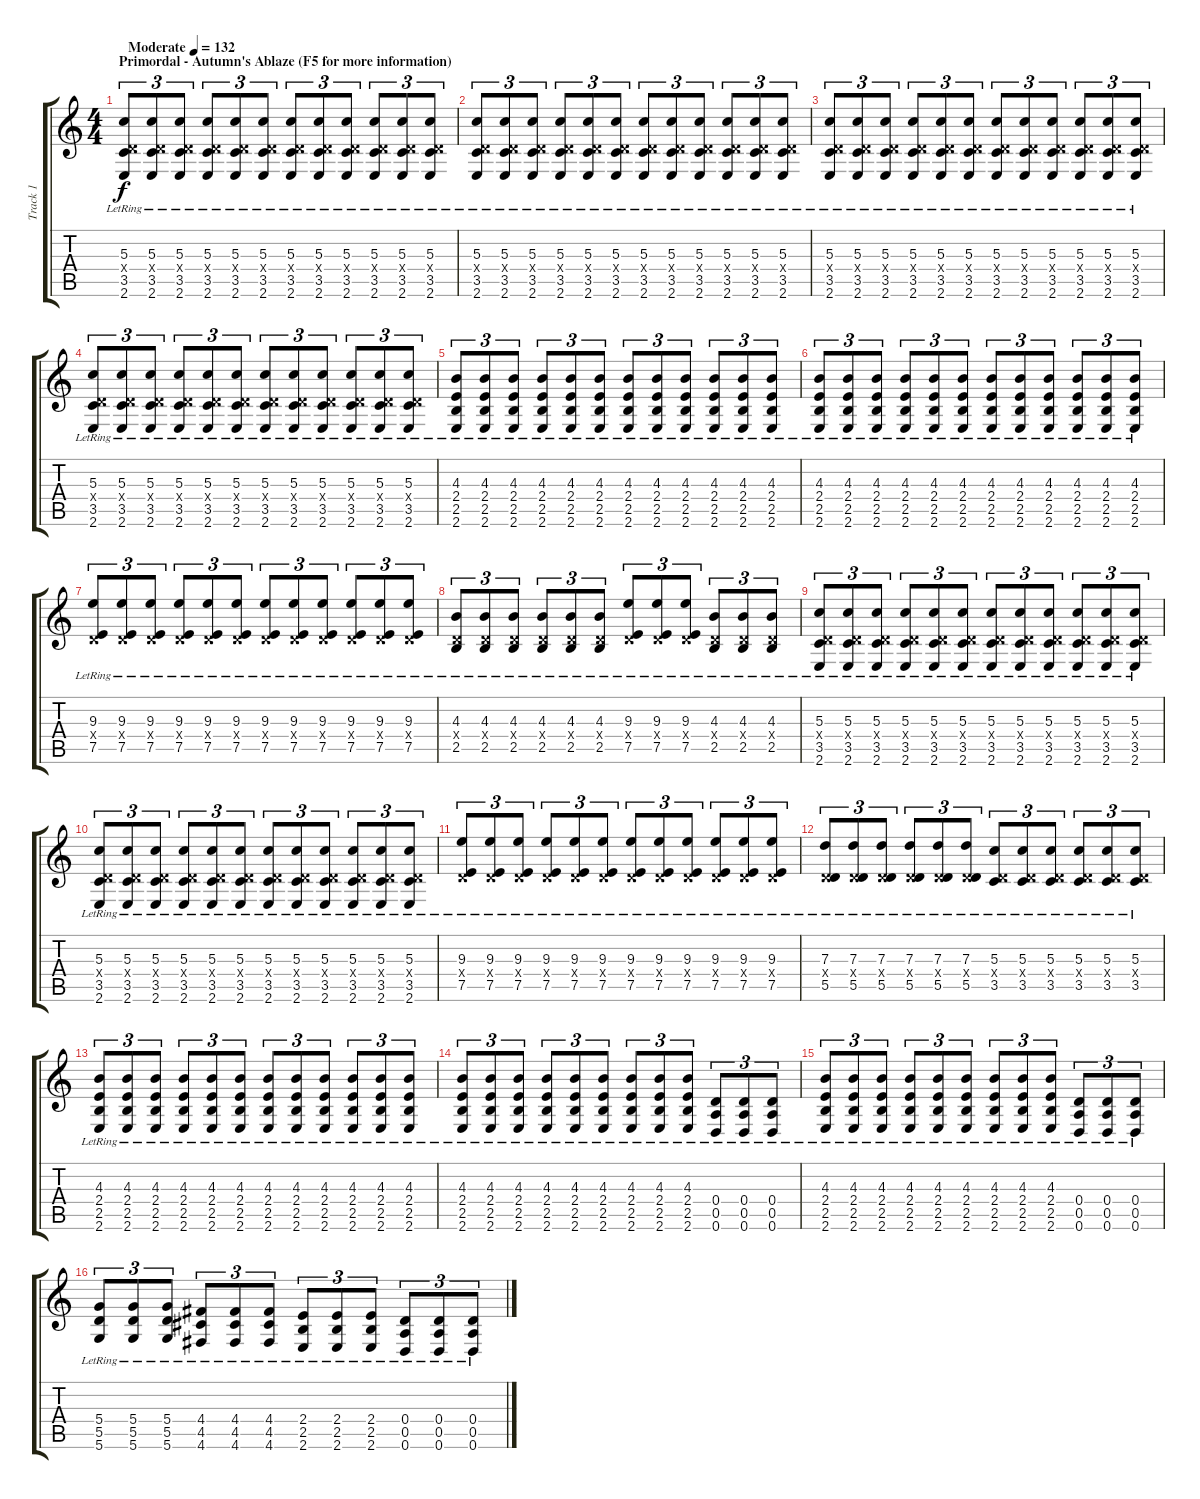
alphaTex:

\track ("Track 1" "Track 1") {instrument distortionguitar}
\staff {score tabs}
\tuning (E4 B3 G3 D3 A2 D2) {hide}
\ts (4 4)
\section ("" "Primordal - Autumn's Ablaze (F5 for more information)")
\tempo (132 "Moderate")
\clef g2
\ks c
(5.3{lr} 0.4{x} 3.5{lr} 2.6{lr}).8{tu (3 2) dy f instrument distortionguitar} (5.3{lr} 0.4{x} 3.5{lr} 2.6{lr}).8{tu (3 2)} (5.3{lr} 0.4{x} 3.5{lr} 2.6{lr}).8{tu (3 2)} (5.3{lr} 0.4{x} 3.5{lr} 2.6{lr}).8{tu (3 2)} (5.3{lr} 0.4{x} 3.5{lr} 2.6{lr}).8{tu (3 2)} (5.3{lr} 0.4{x} 3.5{lr} 2.6{lr}).8{tu (3 2)} (5.3{lr} 0.4{x} 3.5{lr} 2.6{lr}).8{tu (3 2)} (5.3{lr} 0.4{x} 3.5{lr} 2.6{lr}).8{tu (3 2)} (5.3{lr} 0.4{x} 3.5{lr} 2.6{lr}).8{tu (3 2)} (5.3{lr} 0.4{x} 3.5{lr} 2.6{lr}).8{tu (3 2)} (5.3{lr} 0.4{x} 3.5{lr} 2.6{lr}).8{tu (3 2)} (5.3{lr} 0.4{x} 3.5{lr} 2.6{lr}).8{tu (3 2)} |
(5.3{lr} 0.4{x} 3.5{lr} 2.6{lr}).8{tu (3 2)} (5.3{lr} 0.4{x} 3.5{lr} 2.6{lr}).8{tu (3 2)} (5.3{lr} 0.4{x} 3.5{lr} 2.6{lr}).8{tu (3 2)} (5.3{lr} 0.4{x} 3.5{lr} 2.6{lr}).8{tu (3 2)} (5.3{lr} 0.4{x} 3.5{lr} 2.6{lr}).8{tu (3 2)} (5.3{lr} 0.4{x} 3.5{lr} 2.6{lr}).8{tu (3 2)} (5.3{lr} 0.4{x} 3.5{lr} 2.6{lr}).8{tu (3 2)} (5.3{lr} 0.4{x} 3.5{lr} 2.6{lr}).8{tu (3 2)} (5.3{lr} 0.4{x} 3.5{lr} 2.6{lr}).8{tu (3 2)} (5.3{lr} 0.4{x} 3.5{lr} 2.6{lr}).8{tu (3 2)} (5.3{lr} 0.4{x} 3.5{lr} 2.6{lr}).8{tu (3 2)} (5.3{lr} 0.4{x} 3.5{lr} 2.6{lr}).8{tu (3 2)} |
(5.3{lr} 0.4{x} 3.5{lr} 2.6{lr}).8{tu (3 2)} (5.3{lr} 0.4{x} 3.5{lr} 2.6{lr}).8{tu (3 2)} (5.3{lr} 0.4{x} 3.5{lr} 2.6{lr}).8{tu (3 2)} (5.3{lr} 0.4{x} 3.5{lr} 2.6{lr}).8{tu (3 2)} (5.3{lr} 0.4{x} 3.5{lr} 2.6{lr}).8{tu (3 2)} (5.3{lr} 0.4{x} 3.5{lr} 2.6{lr}).8{tu (3 2)} (5.3{lr} 0.4{x} 3.5{lr} 2.6{lr}).8{tu (3 2)} (5.3{lr} 0.4{x} 3.5{lr} 2.6{lr}).8{tu (3 2)} (5.3{lr} 0.4{x} 3.5{lr} 2.6{lr}).8{tu (3 2)} (5.3{lr} 0.4{x} 3.5{lr} 2.6{lr}).8{tu (3 2)} (5.3{lr} 0.4{x} 3.5{lr} 2.6{lr}).8{tu (3 2)} (5.3{lr} 0.4{x} 3.5{lr} 2.6{lr}).8{tu (3 2)} |
(5.3{lr} 0.4{x} 3.5{lr} 2.6{lr}).8{tu (3 2)} (5.3{lr} 0.4{x} 3.5{lr} 2.6{lr}).8{tu (3 2)} (5.3{lr} 0.4{x} 3.5{lr} 2.6{lr}).8{tu (3 2)} (5.3{lr} 0.4{x} 3.5{lr} 2.6{lr}).8{tu (3 2)} (5.3{lr} 0.4{x} 3.5{lr} 2.6{lr}).8{tu (3 2)} (5.3{lr} 0.4{x} 3.5{lr} 2.6{lr}).8{tu (3 2)} (5.3{lr} 0.4{x} 3.5{lr} 2.6{lr}).8{tu (3 2)} (5.3{lr} 0.4{x} 3.5{lr} 2.6{lr}).8{tu (3 2)} (5.3{lr} 0.4{x} 3.5{lr} 2.6{lr}).8{tu (3 2)} (5.3{lr} 0.4{x} 3.5{lr} 2.6{lr}).8{tu (3 2)} (5.3{lr} 0.4{x} 3.5{lr} 2.6{lr}).8{tu (3 2)} (5.3{lr} 0.4{x} 3.5{lr} 2.6{lr}).8{tu (3 2)} |
(4.3{lr} 2.4{lr} 2.5{lr} 2.6{lr}).8{tu (3 2)} (4.3{lr} 2.4{lr} 2.5{lr} 2.6{lr}).8{tu (3 2)} (4.3{lr} 2.4{lr} 2.5{lr} 2.6{lr}).8{tu (3 2)} (4.3{lr} 2.4{lr} 2.5{lr} 2.6{lr}).8{tu (3 2)} (4.3{lr} 2.4{lr} 2.5{lr} 2.6{lr}).8{tu (3 2)} (4.3{lr} 2.4{lr} 2.5{lr} 2.6{lr}).8{tu (3 2)} (4.3{lr} 2.4{lr} 2.5{lr} 2.6{lr}).8{tu (3 2)} (4.3{lr} 2.4{lr} 2.5{lr} 2.6{lr}).8{tu (3 2)} (4.3{lr} 2.4{lr} 2.5{lr} 2.6{lr}).8{tu (3 2)} (4.3{lr} 2.4{lr} 2.5{lr} 2.6{lr}).8{tu (3 2)} (4.3{lr} 2.4{lr} 2.5{lr} 2.6{lr}).8{tu (3 2)} (4.3{lr} 2.4{lr} 2.5{lr} 2.6{lr}).8{tu (3 2)} |
(4.3{lr} 2.4{lr} 2.5{lr} 2.6{lr}).8{tu (3 2)} (4.3{lr} 2.4{lr} 2.5{lr} 2.6{lr}).8{tu (3 2)} (4.3{lr} 2.4{lr} 2.5{lr} 2.6{lr}).8{tu (3 2)} (4.3{lr} 2.4{lr} 2.5{lr} 2.6{lr}).8{tu (3 2)} (4.3{lr} 2.4{lr} 2.5{lr} 2.6{lr}).8{tu (3 2)} (4.3{lr} 2.4{lr} 2.5{lr} 2.6{lr}).8{tu (3 2)} (4.3{lr} 2.4{lr} 2.5{lr} 2.6{lr}).8{tu (3 2)} (4.3{lr} 2.4{lr} 2.5{lr} 2.6{lr}).8{tu (3 2)} (4.3{lr} 2.4{lr} 2.5{lr} 2.6{lr}).8{tu (3 2)} (4.3{lr} 2.4{lr} 2.5{lr} 2.6{lr}).8{tu (3 2)} (4.3{lr} 2.4{lr} 2.5{lr} 2.6{lr}).8{tu (3 2)} (4.3{lr} 2.4{lr} 2.5{lr} 2.6{lr}).8{tu (3 2)} |
(9.3{lr} 0.4{x} 7.5{lr}).8{tu (3 2)} (9.3{lr} 0.4{x} 7.5{lr}).8{tu (3 2)} (9.3{lr} 0.4{x} 7.5{lr}).8{tu (3 2)} (9.3{lr} 0.4{x} 7.5{lr}).8{tu (3 2)} (9.3{lr} 0.4{x} 7.5{lr}).8{tu (3 2)} (9.3{lr} 0.4{x} 7.5{lr}).8{tu (3 2)} (9.3{lr} 0.4{x} 7.5{lr}).8{tu (3 2)} (9.3{lr} 0.4{x} 7.5{lr}).8{tu (3 2)} (9.3{lr} 0.4{x} 7.5{lr}).8{tu (3 2)} (9.3{lr} 0.4{x} 7.5{lr}).8{tu (3 2)} (9.3{lr} 0.4{x} 7.5{lr}).8{tu (3 2)} (9.3{lr} 0.4{x} 7.5{lr}).8{tu (3 2)} |
(4.3{lr} 0.4{x} 2.5{lr}).8{tu (3 2)} (4.3{lr} 0.4{x} 2.5{lr}).8{tu (3 2)} (4.3{lr} 0.4{x} 2.5{lr}).8{tu (3 2)} (4.3{lr} 0.4{x} 2.5{lr}).8{tu (3 2)} (4.3{lr} 0.4{x} 2.5{lr}).8{tu (3 2)} (4.3{lr} 0.4{x} 2.5{lr}).8{tu (3 2)} (9.3{lr} 0.4{x} 7.5{lr}).8{tu (3 2)} (9.3{lr} 0.4{x} 7.5{lr}).8{tu (3 2)} (9.3{lr} 0.4{x} 7.5{lr}).8{tu (3 2)} (4.3{lr} 0.4{x} 2.5{lr}).8{tu (3 2)} (4.3{lr} 0.4{x} 2.5{lr}).8{tu (3 2)} (4.3{lr} 0.4{x} 2.5{lr}).8{tu (3 2)} |
(5.3{lr} 0.4{x} 3.5{lr} 2.6{lr}).8{tu (3 2)} (5.3{lr} 0.4{x} 3.5{lr} 2.6{lr}).8{tu (3 2)} (5.3{lr} 0.4{x} 3.5{lr} 2.6{lr}).8{tu (3 2)} (5.3{lr} 0.4{x} 3.5{lr} 2.6{lr}).8{tu (3 2)} (5.3{lr} 0.4{x} 3.5{lr} 2.6{lr}).8{tu (3 2)} (5.3{lr} 0.4{x} 3.5{lr} 2.6{lr}).8{tu (3 2)} (5.3{lr} 0.4{x} 3.5{lr} 2.6{lr}).8{tu (3 2)} (5.3{lr} 0.4{x} 3.5{lr} 2.6{lr}).8{tu (3 2)} (5.3{lr} 0.4{x} 3.5{lr} 2.6{lr}).8{tu (3 2)} (5.3{lr} 0.4{x} 3.5{lr} 2.6{lr}).8{tu (3 2)} (5.3{lr} 0.4{x} 3.5{lr} 2.6{lr}).8{tu (3 2)} (5.3{lr} 0.4{x} 3.5{lr} 2.6{lr}).8{tu (3 2)} |
(5.3{lr} 0.4{x} 3.5{lr} 2.6{lr}).8{tu (3 2)} (5.3{lr} 0.4{x} 3.5{lr} 2.6{lr}).8{tu (3 2)} (5.3{lr} 0.4{x} 3.5{lr} 2.6{lr}).8{tu (3 2)} (5.3{lr} 0.4{x} 3.5{lr} 2.6{lr}).8{tu (3 2)} (5.3{lr} 0.4{x} 3.5{lr} 2.6{lr}).8{tu (3 2)} (5.3{lr} 0.4{x} 3.5{lr} 2.6{lr}).8{tu (3 2)} (5.3{lr} 0.4{x} 3.5{lr} 2.6{lr}).8{tu (3 2)} (5.3{lr} 0.4{x} 3.5{lr} 2.6{lr}).8{tu (3 2)} (5.3{lr} 0.4{x} 3.5{lr} 2.6{lr}).8{tu (3 2)} (5.3{lr} 0.4{x} 3.5{lr} 2.6{lr}).8{tu (3 2)} (5.3{lr} 0.4{x} 3.5{lr} 2.6{lr}).8{tu (3 2)} (5.3{lr} 0.4{x} 3.5{lr} 2.6{lr}).8{tu (3 2)} |
(9.3{lr} 0.4{x} 7.5{lr}).8{tu (3 2)} (9.3{lr} 0.4{x} 7.5{lr}).8{tu (3 2)} (9.3{lr} 0.4{x} 7.5{lr}).8{tu (3 2)} (9.3{lr} 0.4{x} 7.5{lr}).8{tu (3 2)} (9.3{lr} 0.4{x} 7.5{lr}).8{tu (3 2)} (9.3{lr} 0.4{x} 7.5{lr}).8{tu (3 2)} (9.3{lr} 0.4{x} 7.5{lr}).8{tu (3 2)} (9.3{lr} 0.4{x} 7.5{lr}).8{tu (3 2)} (9.3{lr} 0.4{x} 7.5{lr}).8{tu (3 2)} (9.3{lr} 0.4{x} 7.5{lr}).8{tu (3 2)} (9.3{lr} 0.4{x} 7.5{lr}).8{tu (3 2)} (9.3{lr} 0.4{x} 7.5{lr}).8{tu (3 2)} |
(7.3{lr} 0.4{x} 5.5{lr}).8{tu (3 2)} (7.3{lr} 0.4{x} 5.5{lr}).8{tu (3 2)} (7.3{lr} 0.4{x} 5.5{lr}).8{tu (3 2)} (7.3{lr} 0.4{x} 5.5{lr}).8{tu (3 2)} (7.3{lr} 0.4{x} 5.5{lr}).8{tu (3 2)} (7.3{lr} 0.4{x} 5.5{lr}).8{tu (3 2)} (5.3{lr} 0.4{x} 3.5{lr}).8{tu (3 2)} (5.3{lr} 0.4{x} 3.5{lr}).8{tu (3 2)} (5.3{lr} 0.4{x} 3.5{lr}).8{tu (3 2)} (5.3{lr} 0.4{x} 3.5{lr}).8{tu (3 2)} (5.3{lr} 0.4{x} 3.5{lr}).8{tu (3 2)} (5.3{lr} 0.4{x} 3.5{lr}).8{tu (3 2)} |
(4.3{lr} 2.4{lr} 2.5{lr} 2.6{lr}).8{tu (3 2)} (4.3{lr} 2.4{lr} 2.5{lr} 2.6{lr}).8{tu (3 2)} (4.3{lr} 2.4{lr} 2.5{lr} 2.6{lr}).8{tu (3 2)} (4.3{lr} 2.4{lr} 2.5{lr} 2.6{lr}).8{tu (3 2)} (4.3{lr} 2.4{lr} 2.5{lr} 2.6{lr}).8{tu (3 2)} (4.3{lr} 2.4{lr} 2.5{lr} 2.6{lr}).8{tu (3 2)} (4.3{lr} 2.4{lr} 2.5{lr} 2.6{lr}).8{tu (3 2)} (4.3{lr} 2.4{lr} 2.5{lr} 2.6{lr}).8{tu (3 2)} (4.3{lr} 2.4{lr} 2.5{lr} 2.6{lr}).8{tu (3 2)} (4.3{lr} 2.4{lr} 2.5{lr} 2.6{lr}).8{tu (3 2)} (4.3{lr} 2.4{lr} 2.5{lr} 2.6{lr}).8{tu (3 2)} (4.3{lr} 2.4{lr} 2.5{lr} 2.6{lr}).8{tu (3 2)} |
(4.3{lr} 2.4{lr} 2.5{lr} 2.6{lr}).8{tu (3 2)} (4.3{lr} 2.4{lr} 2.5{lr} 2.6{lr}).8{tu (3 2)} (4.3{lr} 2.4{lr} 2.5{lr} 2.6{lr}).8{tu (3 2)} (4.3{lr} 2.4{lr} 2.5{lr} 2.6{lr}).8{tu (3 2)} (4.3{lr} 2.4{lr} 2.5{lr} 2.6{lr}).8{tu (3 2)} (4.3{lr} 2.4{lr} 2.5{lr} 2.6{lr}).8{tu (3 2)} (4.3{lr} 2.4{lr} 2.5{lr} 2.6{lr}).8{tu (3 2)} (4.3{lr} 2.4{lr} 2.5{lr} 2.6{lr}).8{tu (3 2)} (4.3{lr} 2.4{lr} 2.5{lr} 2.6{lr}).8{tu (3 2)} (0.4{lr} 0.5{lr} 0.6{lr}).8{tu (3 2)} (0.4{lr} 0.5{lr} 0.6{lr}).8{tu (3 2)} (0.4{lr} 0.5{lr} 0.6{lr}).8{tu (3 2)} |
(4.3{lr} 2.4{lr} 2.5{lr} 2.6{lr}).8{tu (3 2)} (4.3{lr} 2.4{lr} 2.5{lr} 2.6{lr}).8{tu (3 2)} (4.3{lr} 2.4{lr} 2.5{lr} 2.6{lr}).8{tu (3 2)} (4.3{lr} 2.4{lr} 2.5{lr} 2.6{lr}).8{tu (3 2)} (4.3{lr} 2.4{lr} 2.5{lr} 2.6{lr}).8{tu (3 2)} (4.3{lr} 2.4{lr} 2.5{lr} 2.6{lr}).8{tu (3 2)} (4.3{lr} 2.4{lr} 2.5{lr} 2.6{lr}).8{tu (3 2)} (4.3{lr} 2.4{lr} 2.5{lr} 2.6{lr}).8{tu (3 2)} (4.3{lr} 2.4{lr} 2.5{lr} 2.6{lr}).8{tu (3 2)} (0.4{lr} 0.5{lr} 0.6{lr}).8{tu (3 2)} (0.4{lr} 0.5{lr} 0.6{lr}).8{tu (3 2)} (0.4{lr} 0.5{lr} 0.6{lr}).8{tu (3 2)} |
(5.4{lr} 5.5{lr} 5.6{lr}).8{tu (3 2)} (5.4{lr} 5.5{lr} 5.6{lr}).8{tu (3 2)} (5.4{lr} 5.5{lr} 5.6{lr}).8{tu (3 2)} (4.4{lr} 4.5{lr} 4.6{lr}).8{tu (3 2)} (4.4{lr} 4.5{lr} 4.6{lr}).8{tu (3 2)} (4.4{lr} 4.5{lr} 4.6{lr}).8{tu (3 2)} (2.4{lr} 2.5{lr} 2.6{lr}).8{tu (3 2)} (2.4{lr} 2.5{lr} 2.6{lr}).8{tu (3 2)} (2.4{lr} 2.5{lr} 2.6{lr}).8{tu (3 2)} (0.4{lr} 0.5{lr} 0.6{lr}).8{tu (3 2)} (0.4{lr} 0.5{lr} 0.6{lr}).8{tu (3 2)} (0.4{lr} 0.5{lr} 0.6{lr}).8{tu (3 2)}
